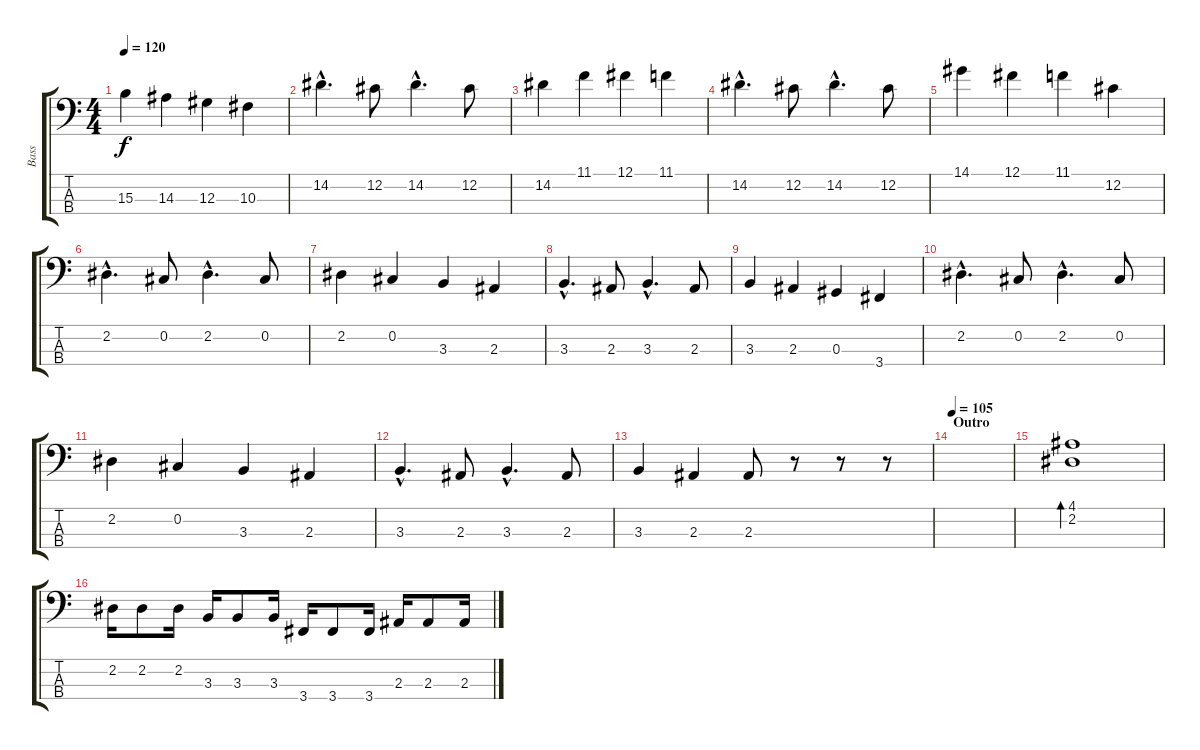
\track ("Bass" "Bass") {instrument electricbasspick}
\staff {score tabs}
\tuning (Gb2 Db2 Ab1 Eb1) {hide}
\ts (4 4)
\tempo 120
\clef f4
\ks c
15.3.4{dy f} 14.3.4 12.3.4 10.3.4 |
14.2{hac}.4{d} 12.2.8 14.2{hac}.4{d} 12.2.8 |
14.2.4 11.1.4 12.1.4 11.1.4 |
14.2{hac}.4{d} 12.2.8 14.2{hac}.4{d} 12.2.8 |
14.1.4 12.1.4 11.1.4 12.2.4 |
2.2{hac}.4{d} 0.2.8 2.2{hac}.4{d} 0.2.8 |
2.2.4 0.2.4 3.3.4 2.3.4 |
3.3{hac}.4{d} 2.3.8 3.3{hac}.4{d} 2.3.8 |
3.3.4 2.3.4 0.3.4 3.4.4 |
2.2{hac}.4{d} 0.2.8 2.2{hac}.4{d} 0.2.8 |
2.2.4 0.2.4 3.3.4 2.3.4 |
3.3{hac}.4{d} 2.3.8 3.3{hac}.4{d} 2.3.8 |
3.3.4 2.3.4 2.3.8 r.8 r.8 r.8 |
\section ("" "Outro")
\tempo 105
|
(4.1 2.2).1{bd 120} |
2.2.16 2.2.8 2.2.16 3.3.16 3.3.8 3.3.16 3.4.16 3.4.8 3.4.16 2.3.16 2.3.8 2.3.16
